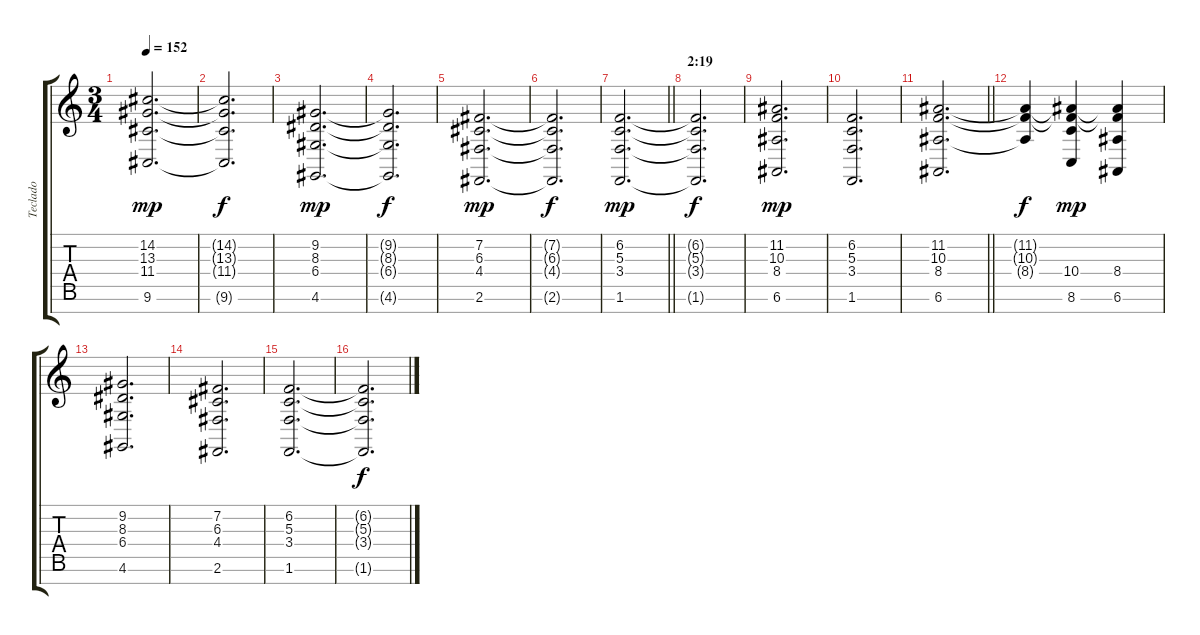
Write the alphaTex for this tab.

\track ("Teclado" "Teclado") {instrument stringensemble1}
\staff {score tabs}
\tuning (E4 B3 G3 D3 A2 E2 B1) {hide}
\ts (3 4)
\tempo 152
\clef g2
\ks c
(14.2 13.3 11.4 9.6).2{d dy mp} |
(14.2{t} 13.3{t} 11.4{t} 9.6{t}).2{d dy f} |
(9.2 8.3 6.4 4.6).2{d dy mp} |
(9.2{t} 8.3{t} 6.4{t} 4.6{t}).2{d dy f} |
(7.2 6.3 4.4 2.6).2{d dy mp} |
(7.2{t} 6.3{t} 4.4{t} 2.6{t}).2{d dy f} |
\barLineRight lightlight
(6.2 5.3 3.4 1.6).2{d dy mp} |
\section ("" "2:19")
(6.2{t} 5.3{t} 3.4{t} 1.6{t}).2{d dy f} |
(11.2 10.3 8.4 6.6).2{d dy mp} |
(6.2 5.3 3.4 1.6).2{d} |
\barLineRight lightlight
(11.2 10.3 8.4 6.6).2{d} |
(11.2{t} 10.3{t} 8.4{t}).4{dy f} (11.2{t} 10.3{t} 10.4 8.6).4{dy mp} (11.2{t} 10.3{t} 8.4 6.6).4 |
(9.2 8.3 6.4 4.6).2{d} |
(7.2 6.3 4.4 2.6).2{d} |
(6.2 5.3 3.4 1.6).2{d} |
(6.2{t} 5.3{t} 3.4{t} 1.6{t}).2{d dy f}
